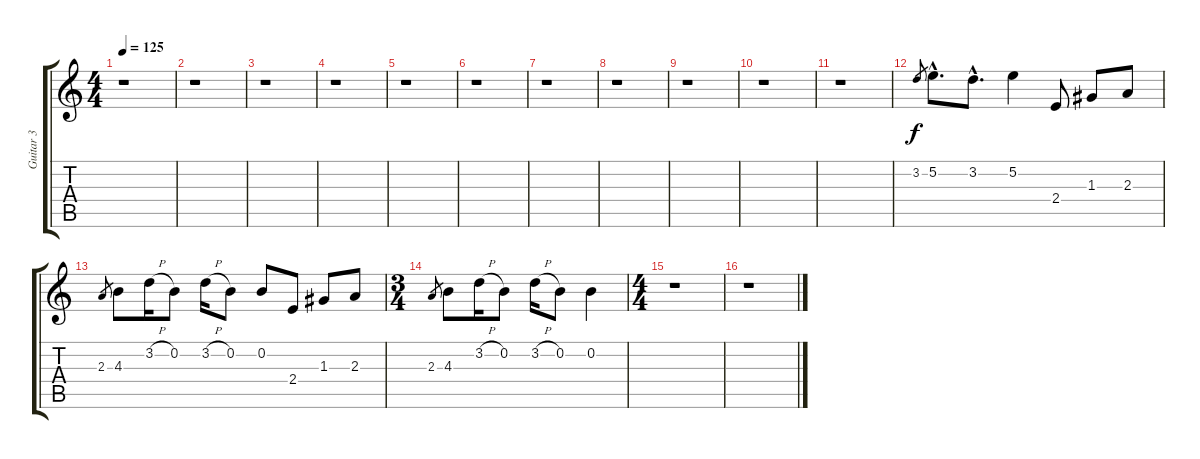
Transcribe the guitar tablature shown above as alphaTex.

\track ("Guitar 3" "Guitar 3") {instrument overdrivenguitar}
\staff {score tabs}
\tuning (E4 B3 G3 D3 A2 E2) {hide}
\ts (4 4)
\tempo 125
\clef g2
\ks c
r.1{dy f instrument overdrivenguitar} |
r.1 |
r.1 |
r.1 |
r.1 |
r.1 |
r.1 |
r.1 |
r.1 |
r.1 |
r.1 |
3.2.8{gr} 5.2{hac}.8{d} 3.2{hac}.8{d} 5.2.4 2.4.8 1.3.8 2.3.8 |
2.3.8{gr} 4.3.8 3.2{h}.16 0.2.8 3.2{h}.16 0.2.8 0.2.8 2.4.8 1.3.8 2.3.8 |
\ts (3 4)
2.3.8{gr} 4.3.8 3.2{h}.16 0.2.8 3.2{h}.16 0.2.8 0.2.4 |
\ts (4 4)
r.1 |
r.1
